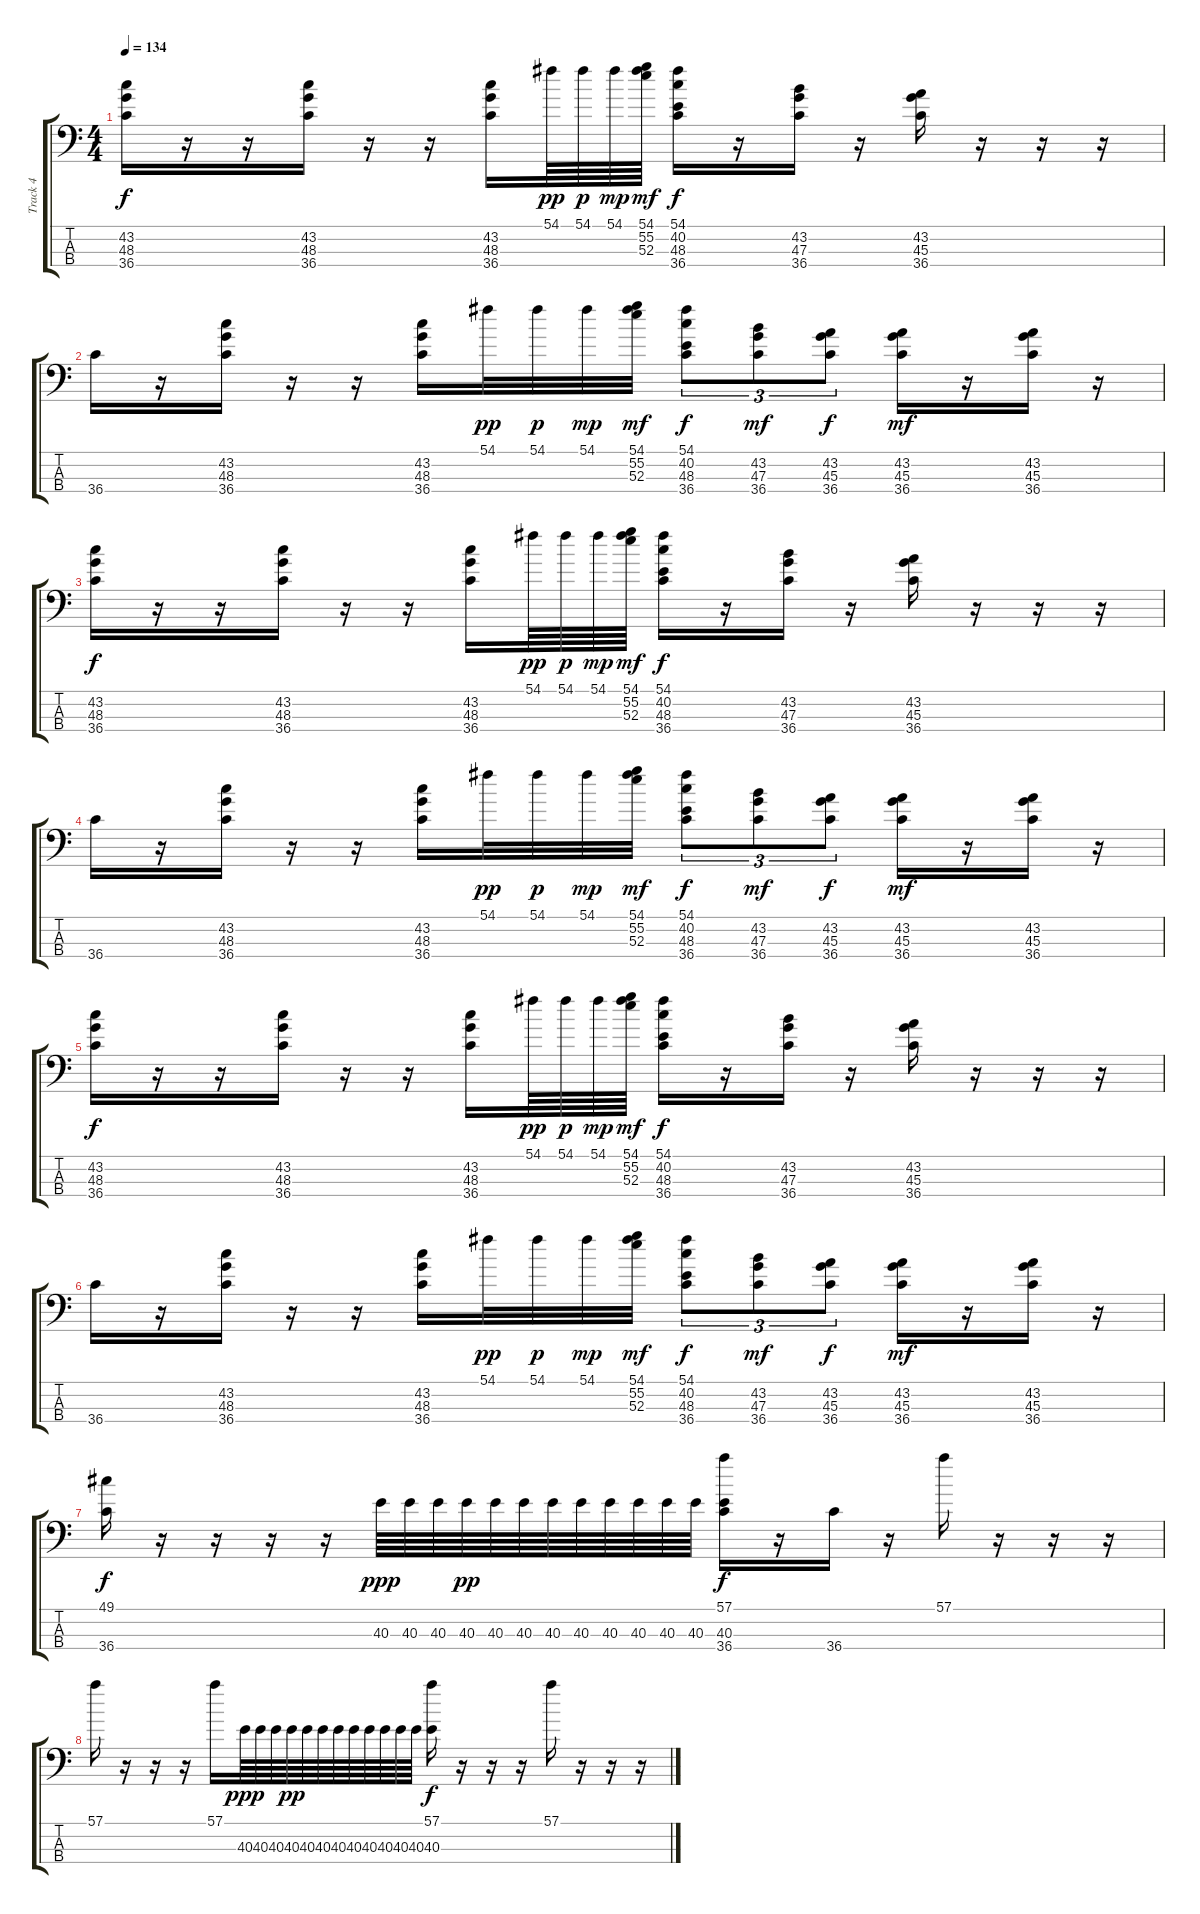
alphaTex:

\track ("Track 4" "Track 4") {instrument acousticgrandpiano}
\staff {score tabs}
\tuning (C-1 C-1 C-1 C-1) {hide}
\ts (4 4)
\tempo 134
\clef f4
\ks c
(43.2 48.3 36.4).16{dy f} r.16 r.16 (43.2 48.3 36.4).16 r.16 r.16 (43.2 48.3 36.4).16 54.1.64{dy pp} 54.1.64{dy p} 54.1.64{dy mp} (54.1 55.2 52.3).64{dy mf} (54.1 40.2 48.3 36.4).16{dy f} r.16 (43.2 47.3 36.4).16 r.16 (43.2 45.3 36.4).16 r.16 r.16 r.16 |
36.4.16 r.16 (43.2 48.3 36.4).16 r.16 r.16 (43.2 48.3 36.4).16 54.1.32{dy pp} 54.1.32{dy p} 54.1.32{dy mp} (54.1 55.2 52.3).32{dy mf} (54.1 40.2 48.3 36.4).8{tu (3 2) dy f} (43.2 47.3 36.4).8{tu (3 2) dy mf} (43.2 45.3 36.4).8{tu (3 2) dy f} (43.2 45.3 36.4).16{dy mf} r.16 (43.2 45.3 36.4).16 r.16 |
(43.2 48.3 36.4).16{dy f} r.16 r.16 (43.2 48.3 36.4).16 r.16 r.16 (43.2 48.3 36.4).16 54.1.64{dy pp} 54.1.64{dy p} 54.1.64{dy mp} (54.1 55.2 52.3).64{dy mf} (54.1 40.2 48.3 36.4).16{dy f} r.16 (43.2 47.3 36.4).16 r.16 (43.2 45.3 36.4).16 r.16 r.16 r.16 |
36.4.16 r.16 (43.2 48.3 36.4).16 r.16 r.16 (43.2 48.3 36.4).16 54.1.32{dy pp} 54.1.32{dy p} 54.1.32{dy mp} (54.1 55.2 52.3).32{dy mf} (54.1 40.2 48.3 36.4).8{tu (3 2) dy f} (43.2 47.3 36.4).8{tu (3 2) dy mf} (43.2 45.3 36.4).8{tu (3 2) dy f} (43.2 45.3 36.4).16{dy mf} r.16 (43.2 45.3 36.4).16 r.16 |
(43.2 48.3 36.4).16{dy f} r.16 r.16 (43.2 48.3 36.4).16 r.16 r.16 (43.2 48.3 36.4).16 54.1.64{dy pp} 54.1.64{dy p} 54.1.64{dy mp} (54.1 55.2 52.3).64{dy mf} (54.1 40.2 48.3 36.4).16{dy f} r.16 (43.2 47.3 36.4).16 r.16 (43.2 45.3 36.4).16 r.16 r.16 r.16 |
36.4.16 r.16 (43.2 48.3 36.4).16 r.16 r.16 (43.2 48.3 36.4).16 54.1.32{dy pp} 54.1.32{dy p} 54.1.32{dy mp} (54.1 55.2 52.3).32{dy mf} (54.1 40.2 48.3 36.4).8{tu (3 2) dy f} (43.2 47.3 36.4).8{tu (3 2) dy mf} (43.2 45.3 36.4).8{tu (3 2) dy f} (43.2 45.3 36.4).16{dy mf} r.16 (43.2 45.3 36.4).16 r.16 |
(49.1 36.4).16{dy f} r.16 r.16 r.16 r.16 40.3.64{dy ppp} 40.3.64 40.3.64 40.3.64{dy pp} 40.3.64 40.3.64 40.3.64 40.3.64 40.3.64 40.3.64 40.3.64 40.3.64 (57.1 40.3 36.4).16{dy f} r.16 36.4.16 r.16 57.1.16 r.16 r.16 r.16 |
57.1.16 r.16 r.16 r.16 57.1.16 40.3.64{dy ppp} 40.3.64 40.3.64 40.3.64{dy pp} 40.3.64 40.3.64 40.3.64 40.3.64 40.3.64 40.3.64 40.3.64 40.3.64 (57.1 40.3).16{dy f} r.16 r.16 r.16 57.1.16 r.16 r.16 r.16
